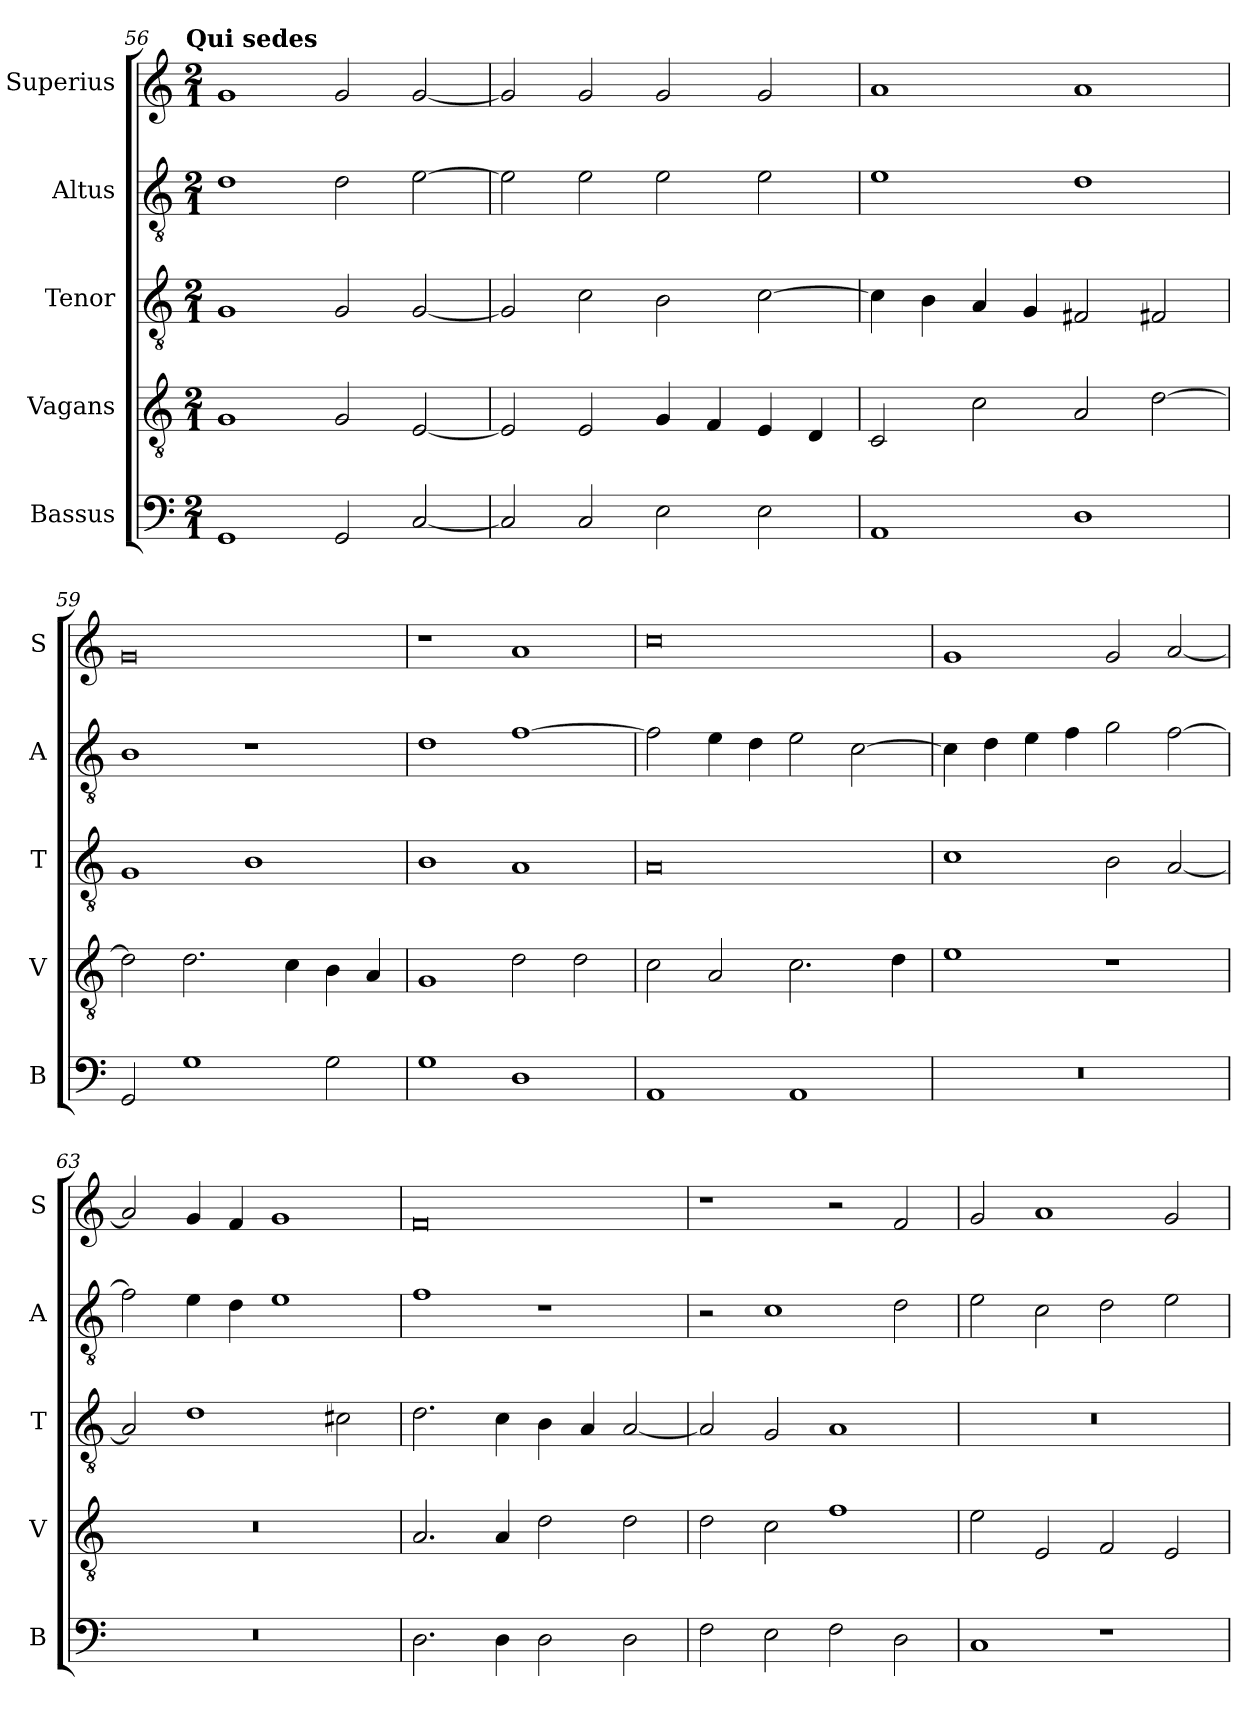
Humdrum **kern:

**kern	**kern	**kern	**kern	**kern
*part5	*part4	*part3	*part2	*part1
*staff5	*staff4	*staff3	*staff2	*staff1
*I"Bassus	*I"Vagans	*I"Tenor	*I"Altus	*I"Superius
*I'B	*I'V	*I'T	*I'A	*I'S
!!LO:LB:g=z
*clefF4	*clefGv2	*clefGv2	*clefGv2	*clefG2
*k[]	*k[]	*k[]	*k[]	*k[]
!!LO:TX:omd:t=Qui sedes
*M2/1	*M2/1	*M2/1	*M2/1	*M2/1
=56	=56	=56	=56	=56
1GG	1G	1G	1d	1g
2GG/	2G/	2G/	2d\	2g/
[2C/	[2E/	[2G/	[2e\	[2g/
=57	=57	=57	=57	=57
2C/]	2E/]	2G/]	2e\]	2g/]
2C/	2E/	2c\	2e\	2g/
2E\	4G/	2B\	2e\	2g/
.	4F/	.	.	.
2E\	4E/	[2c\	2e\	2g/
.	4D/	.	.	.
=58	=58	=58	=58	=58
1AA	2C/	4c\]	1e	1a
.	.	4B\	.	.
.	2c\	4A/	.	.
.	.	4G/	.	.
1D	2A/	2F#X/	1d	1a
.	[2d\	2F#X/	.	.
=59	=59	=59	=59	=59
2GG/	2d\]	1G	1B	0g
1G	2.d\	.	.	.
.	.	1B	1r	.
.	4c\	.	.	.
2G\	4B\	.	.	.
.	4A/	.	.	.
=60	=60	=60	=60	=60
1G	1G	1B	1d	1r
1D	2d\	1A	[1f	1a
.	2d\	.	.	.
=61	=61	=61	=61	=61
1AA	2c\	0A	2f\]	0cc
.	2A/	.	4e\	.
.	.	.	4d\	.
1AA	2.c\	.	2e\	.
.	.	.	[2c\	.
.	4d\	.	.	.
=62	=62	=62	=62	=62
0r	1e	1c	4c\]	1g
.	.	.	4d\	.
.	.	.	4e\	.
.	.	.	4f\	.
.	1r	2B\	2g\	2g/
.	.	[2A/	[2f\	[2a/
=63	=63	=63	=63	=63
0r	0r	2A/]	2f\]	2a/]
.	.	1d	4e\	4g/
.	.	.	4d\	4f/
.	.	.	1e	1g
.	.	2c#X\	.	.
=64	=64	=64	=64	=64
2.D\	2.A/	2.d\	1f	0f
4D\	4A/	4c\	.	.
2D\	2d\	4B\	1r	.
.	.	4A/	.	.
2D\	2d\	[2A/	.	.
=65	=65	=65	=65	=65
2F\	2d\	2A/]	2r	1r
2E\	2c\	2G/	1c	.
2F\	1f	1A	.	2r
2D\	.	.	2d\	2f/
=66	=66	=66	=66	=66
1C	2e\	0r	2e\	2g/
.	2E/	.	2c\	1a
1r	2F/	.	2d\	.
.	2E/	.	2e\	2g/
=	=	=	=	=
*-	*-	*-	*-	*-
